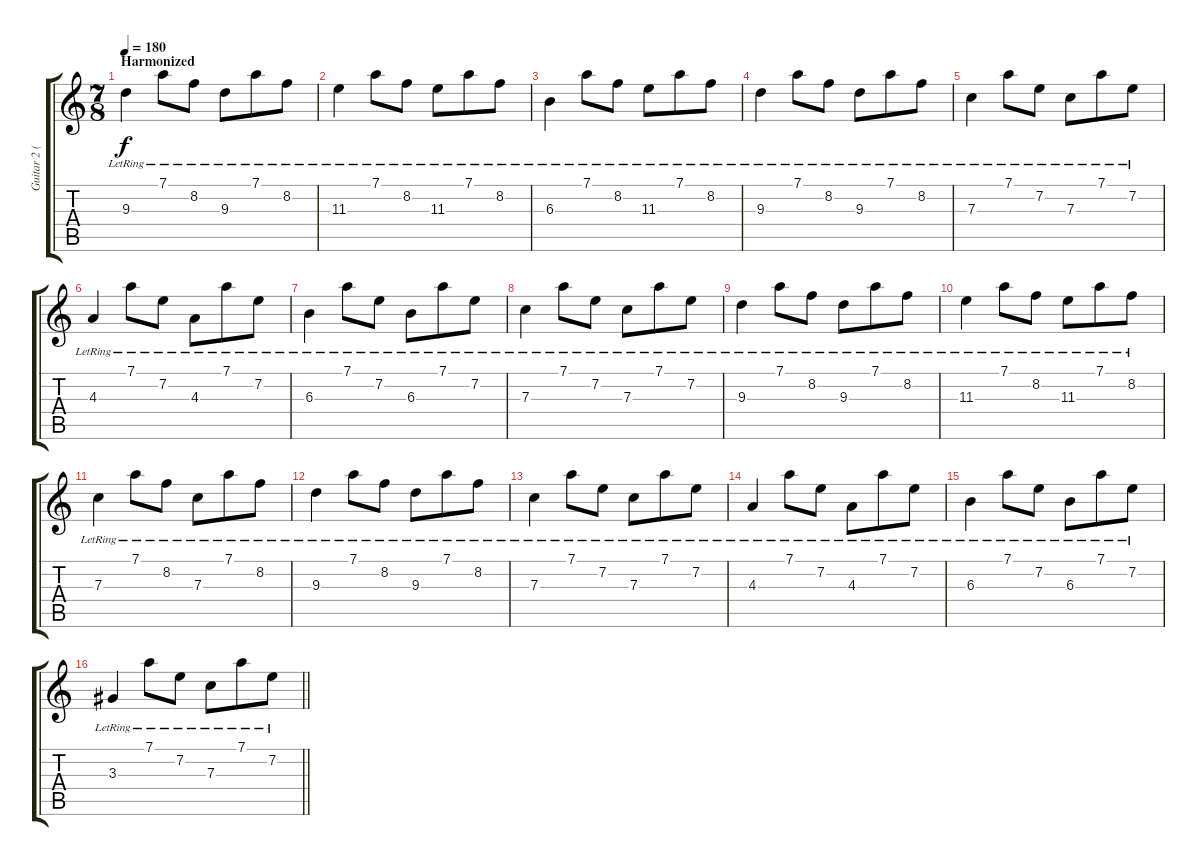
\track ("Guitar 2 (Right)" "Guitar 2 (") {instrument acousticguitarsteel}
\staff {score tabs}
\tuning (D4 A3 F3 C3 G2 D2) {hide}
\ts (7 8)
\section ("" "Harmonized")
\tempo 180
\clef g2
\ks c
9.3{lr}.4{dy f} 7.1{lr}.8 8.2{lr}.8 9.3{lr}.8 7.1{lr}.8 8.2{lr}.8 |
11.3{lr}.4 7.1{lr}.8 8.2{lr}.8 11.3{lr}.8 7.1{lr}.8 8.2{lr}.8 |
6.3{lr}.4 7.1{lr}.8 8.2{lr}.8 11.3{lr}.8 7.1{lr}.8 8.2{lr}.8 |
9.3{lr}.4 7.1{lr}.8 8.2{lr}.8 9.3{lr}.8 7.1{lr}.8 8.2{lr}.8 |
7.3{lr}.4 7.1{lr}.8 7.2{lr}.8 7.3{lr}.8 7.1{lr}.8 7.2{lr}.8 |
4.3{lr}.4 7.1{lr}.8 7.2{lr}.8 4.3{lr}.8 7.1{lr}.8 7.2{lr}.8 |
6.3{lr}.4 7.1{lr}.8 7.2{lr}.8 6.3{lr}.8 7.1{lr}.8 7.2{lr}.8 |
7.3{lr}.4 7.1{lr}.8 7.2{lr}.8 7.3{lr}.8 7.1{lr}.8 7.2{lr}.8 |
9.3{lr}.4 7.1{lr}.8 8.2{lr}.8 9.3{lr}.8 7.1{lr}.8 8.2{lr}.8 |
11.3{lr}.4 7.1{lr}.8 8.2{lr}.8 11.3{lr}.8 7.1{lr}.8 8.2{lr}.8 |
7.3{lr}.4 7.1{lr}.8 8.2{lr}.8 7.3{lr}.8 7.1{lr}.8 8.2{lr}.8 |
9.3{lr}.4 7.1{lr}.8 8.2{lr}.8 9.3{lr}.8 7.1{lr}.8 8.2{lr}.8 |
7.3{lr}.4 7.1{lr}.8 7.2{lr}.8 7.3{lr}.8 7.1{lr}.8 7.2{lr}.8 |
4.3{lr}.4 7.1{lr}.8 7.2{lr}.8 4.3{lr}.8 7.1{lr}.8 7.2{lr}.8 |
6.3{lr}.4 7.1{lr}.8 7.2{lr}.8 6.3{lr}.8 7.1{lr}.8 7.2{lr}.8 |
\barLineRight lightlight
3.3{lr}.4 7.1{lr}.8 7.2{lr}.8 7.3{lr}.8 7.1{lr}.8 7.2{lr}.8
